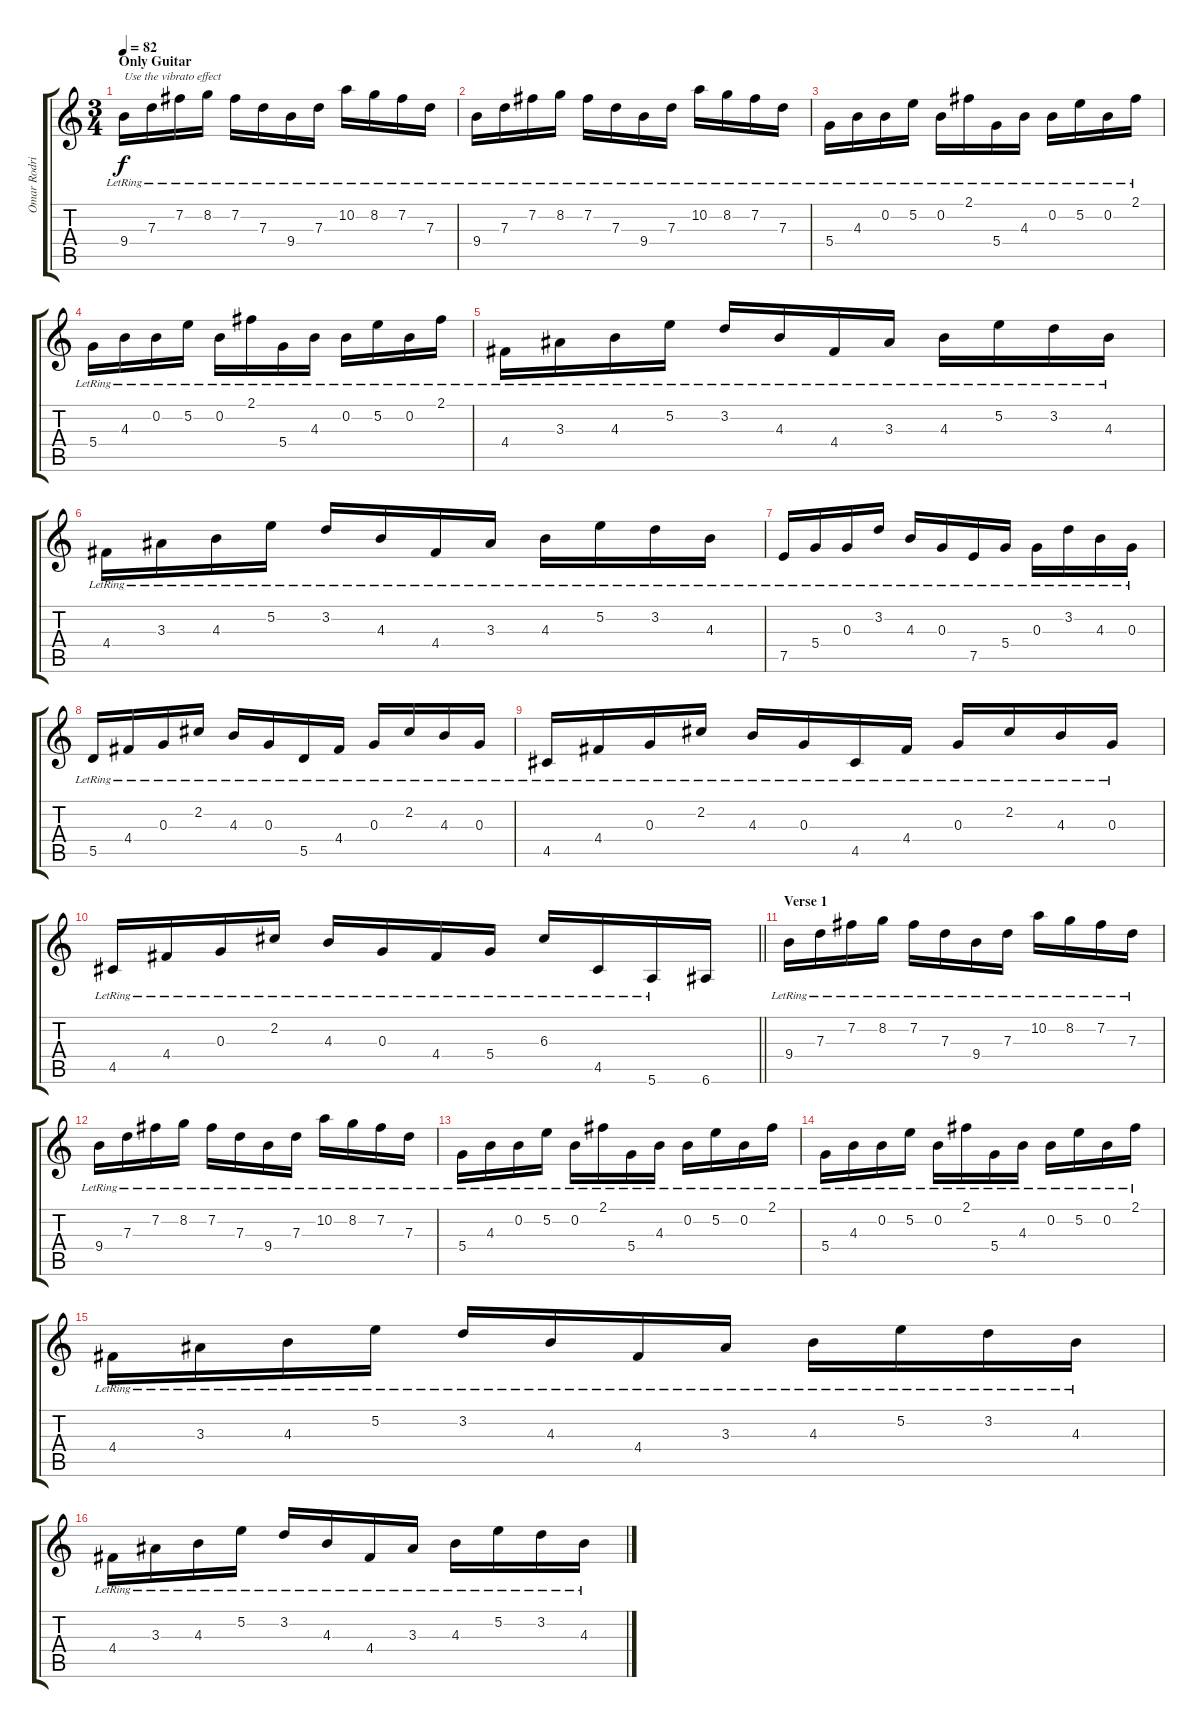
\track ("Omar Rodriguez-Lopez" "Omar Rodri") {instrument distortionguitar}
\staff {score tabs}
\tuning (E4 B3 G3 D3 A2 E2) {hide}
\ts (3 4)
\section ("" "Only Guitar")
\tempo 82
\clef g2
\ks c
9.4{lr}.16{txt "Use the vibrato effect" dy f volume 7 instrument acousticguitarsteel} 7.3{lr}.16 7.2{lr}.16 8.2{lr}.16 7.2{lr}.16 7.3{lr}.16 9.4{lr}.16 7.3{lr}.16 10.2{lr}.16 8.2{lr}.16 7.2{lr}.16 7.3{lr}.16 |
9.4{lr}.16 7.3{lr}.16 7.2{lr}.16 8.2{lr}.16 7.2{lr}.16 7.3{lr}.16 9.4{lr}.16 7.3{lr}.16 10.2{lr}.16 8.2{lr}.16 7.2{lr}.16 7.3{lr}.16 |
5.4{lr}.16 4.3{lr}.16 0.2{lr}.16 5.2{lr}.16 0.2{lr}.16 2.1{lr}.16 5.4{lr}.16 4.3{lr}.16 0.2{lr}.16 5.2{lr}.16 0.2{lr}.16 2.1{lr}.16 |
5.4{lr}.16 4.3{lr}.16 0.2{lr}.16 5.2{lr}.16 0.2{lr}.16 2.1{lr}.16 5.4{lr}.16 4.3{lr}.16 0.2{lr}.16 5.2{lr}.16 0.2{lr}.16 2.1{lr}.16 |
4.4{lr}.16 3.3{lr}.16 4.3{lr}.16 5.2{lr}.16 3.2{lr}.16 4.3{lr}.16 4.4{lr}.16 3.3{lr}.16 4.3{lr}.16 5.2{lr}.16 3.2{lr}.16 4.3{lr}.16 |
4.4{lr}.16 3.3{lr}.16 4.3{lr}.16 5.2{lr}.16 3.2{lr}.16 4.3{lr}.16 4.4{lr}.16 3.3{lr}.16 4.3{lr}.16 5.2{lr}.16 3.2{lr}.16 4.3{lr}.16 |
7.5{lr}.16 5.4{lr}.16 0.3{lr}.16 3.2{lr}.16 4.3{lr}.16 0.3{lr}.16 7.5{lr}.16 5.4{lr}.16 0.3{lr}.16 3.2{lr}.16 4.3{lr}.16 0.3{lr}.16 |
5.5{lr}.16 4.4{lr}.16 0.3{lr}.16 2.2{lr}.16 4.3{lr}.16 0.3{lr}.16 5.5{lr}.16 4.4{lr}.16 0.3{lr}.16 2.2{lr}.16 4.3{lr}.16 0.3{lr}.16 |
4.5{lr}.16 4.4{lr}.16 0.3{lr}.16 2.2{lr}.16 4.3{lr}.16 0.3{lr}.16 4.5{lr}.16 4.4{lr}.16 0.3{lr}.16 2.2{lr}.16 4.3{lr}.16 0.3{lr}.16 |
\barLineRight lightlight
4.5{lr}.16 4.4{lr}.16 0.3{lr}.16 2.2{lr}.16 4.3{lr}.16 0.3{lr}.16 4.4{lr}.16 5.4{lr}.16 6.3{lr}.16 4.5{lr}.16 5.6{lr}.16 6.6.16 |
\section ("" "Verse 1")
9.4{lr}.16{volume 11} 7.3{lr}.16 7.2{lr}.16 8.2{lr}.16 7.2{lr}.16 7.3{lr}.16 9.4{lr}.16 7.3{lr}.16 10.2{lr}.16 8.2{lr}.16 7.2{lr}.16 7.3{lr}.16 |
9.4{lr}.16 7.3{lr}.16 7.2{lr}.16 8.2{lr}.16 7.2{lr}.16 7.3{lr}.16 9.4{lr}.16 7.3{lr}.16 10.2{lr}.16 8.2{lr}.16 7.2{lr}.16 7.3{lr}.16 |
5.4{lr}.16 4.3{lr}.16 0.2{lr}.16 5.2{lr}.16 0.2{lr}.16 2.1{lr}.16 5.4{lr}.16 4.3{lr}.16 0.2{lr}.16 5.2{lr}.16 0.2{lr}.16 2.1{lr}.16 |
5.4{lr}.16 4.3{lr}.16 0.2{lr}.16 5.2{lr}.16 0.2{lr}.16 2.1{lr}.16 5.4{lr}.16 4.3{lr}.16 0.2{lr}.16 5.2{lr}.16 0.2{lr}.16 2.1{lr}.16 |
4.4{lr}.16 3.3{lr}.16 4.3{lr}.16 5.2{lr}.16 3.2{lr}.16 4.3{lr}.16 4.4{lr}.16 3.3{lr}.16 4.3{lr}.16 5.2{lr}.16 3.2{lr}.16 4.3{lr}.16 |
4.4{lr}.16 3.3{lr}.16 4.3{lr}.16 5.2{lr}.16 3.2{lr}.16 4.3{lr}.16 4.4{lr}.16 3.3{lr}.16 4.3{lr}.16 5.2{lr}.16 3.2{lr}.16 4.3{lr}.16
